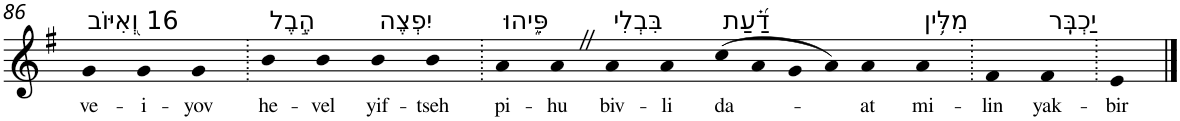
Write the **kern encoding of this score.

**kern	**text
*part1	*part1
*staff1	*staff1
*I"Piano	*
*I'Pno	*
!!LO:PB:g=z
*clefG2	*
*k[f#]	*
*G:	*
=86	=86
!LO:TX:a:t=16 וְ֭אִיּוֹב	!
!	!LO:LY:b
4g	ve-
!	!LO:LY:b
4g	-i-
!	!LO:LY:b
4g	-yov
=87.	=87.
!LO:TX:a:t=הֶ֣בֶל	!
!	!LO:LY:b
4b	he-
!	!LO:LY:b
4b	-vel
!LO:TX:a:t=יִפְצֶה	!
!	!LO:LY:b
4b	yif-
!	!LO:LY:b
4b	-tseh
=88.	=88.
!LO:TX:a:t=פִּ֑יהוּ	!
!	!LO:LY:b
4a	pi-
!	!LO:LY:b
4aZ	-hu
!LO:TX:a:t=בִּבְלִי	!
!	!LO:LY:b
4a	biv-
!	!LO:LY:b
4a	-li
!LO:TX:a:t=דַ֝֗עַת	!
!	!LO:LY:b
(8cc	da-
8a	.
8g	.
8a)	.
!	!LO:LY:b
4a	-at
!LO:TX:a:t=מִלִּ֥ין	!
!	!LO:LY:b
4a	mi-
=89.	=89.
!	!LO:LY:b
4f#	-lin
!LO:TX:a:t=יַכְבִּֽר	!
!	!LO:LY:b
4f#	yak-
=90.	=90.
!	!LO:LY:b
4e	-bir
==	==
*-	*-
